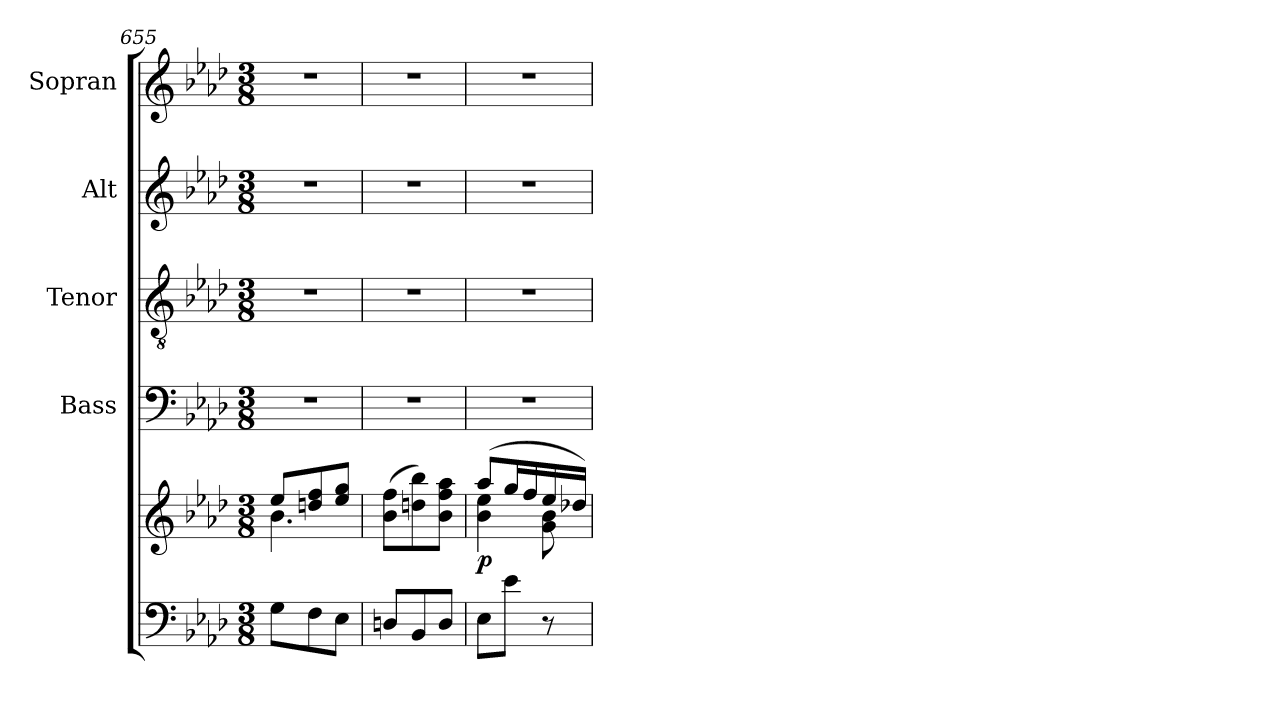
**kern	**kern	**dynam	**kern	**kern	**kern	**kern
*part5	*part5	*part5	*part4	*part3	*part2	*part1
*staff6	*staff5	*staff5/6	*staff4	*staff3	*staff2	*staff1
*	*	*	*I"Bass	*I"Tenor	*I"Alt	*I"Sopran
*	*	*	*I'B.	*I'T.	*I'A.	*I'S.
*clefF4	*clefG2	*	*clefF4	*clefGv2	*clefG2	*clefG2
*k[b-e-a-d-]	*k[b-e-a-d-]	*	*k[b-e-a-d-]	*k[b-e-a-d-]	*k[b-e-a-d-]	*k[b-e-a-d-]
*A-:	*A-:	*	*A-:	*A-:	*A-:	*A-:
*M3/8	*M3/8	*	*M3/8	*M3/8	*M3/8	*M3/8
=655	=655	=655	=655	=655	=655	=655
*	*^	*	*	*	*	*
8G\L	8ee-/L	4.b-\	.	4.r	4.r	4.r	4.r
8F\	8ddn/ 8ff/	.	.	.	.	.	.
8E-\J	8ee-/ 8gg/J	.	.	.	.	.	.
*	*v	*v	*	*	*	*	*
=656	=656	=656	=656	=656	=656	=656
8Dn/L	(>8b-\ 8ff\L	.	4.r	4.r	4.r	4.r
8BB-/	8ddn\ 8bb-\)	.	.	.	.	.
8D/J	8b-\ 8ff\ 8aa-\J	.	.	.	.	.
=657	=657	=657	=657	=657	=657	=657
*	*^	*	*	*	*	*
!	!	!	!LO:DY:b	!	!	!	!
8E-\L	(>8aa-/L	4b-\ 4ee-\	p	4.r	4.r	4.r	4.r
8e-\J	16gg/L	.	.	.	.	.	.
.	16ff/	.	.	.	.	.	.
8r	16ee-/	8g\ 8b-\	.	.	.	.	.
.	16dd-X/JJ)	.	.	.	.	.	.
*	*v	*v	*	*	*	*	*
=	=	=	=	=	=	=
*-	*-	*-	*-	*-	*-	*-
